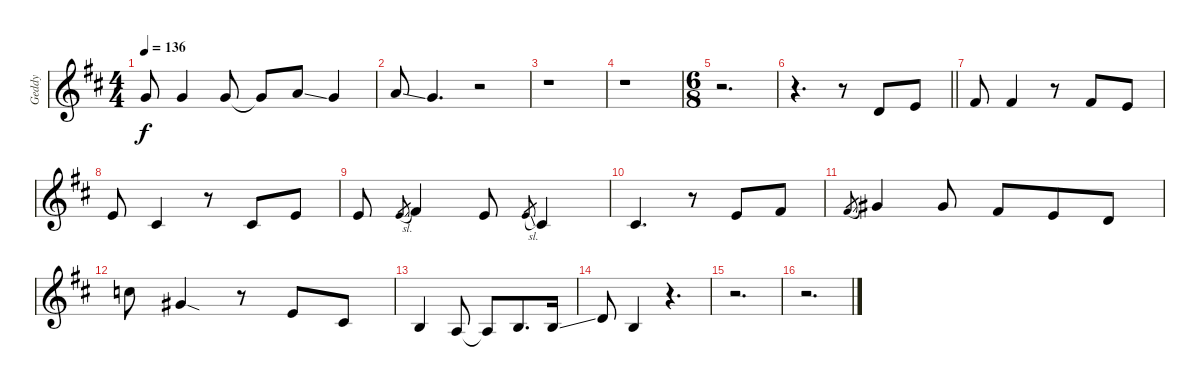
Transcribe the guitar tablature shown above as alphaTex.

\track ("Geddy" "Geddy") {instrument flute}
\staff {score}
\tuning (E4 B3 G3 D3 A2 E2) {hide}
\ts (4 4)
\tempo 136
\clef g2
\ks d
3.1.8{dy f} 3.1.4 3.1.8 3.1{t}.8 5.1{ss}.8 3.1.4 |
5.1{ss}.8 3.1.4{d} r.2 |
r.1 |
r.1 |
\ts (6 8)
r.2{d} |
\barLineRight lightlight
r.4{d} r.8 3.2.8 0.1.8 |
2.1.8 2.1.4 r.8 2.1.8 0.1.8 |
0.1.8 2.2.4 r.8 6.3.8 9.3.8 |
0.1.8 0.1{sl}.8{gr} 2.1.4 0.1.8 5.2{sl}.8{gr} 2.2.4 |
2.2.4{d} r.8 0.1.8 2.1.8 |
2.1{sl}.8{gr} 4.1.4 4.1.8 2.1.8 0.1.8 3.2.8 |
8.1.8 4.1{sod}.4 r.8 0.1.8 2.2.8 |
0.2.4 2.3.8 2.3{t}.8 0.2.8{d} 0.2{ss}.16 |
3.2.8 0.2.4 r.4{d} |
r.2{d} |
r.2{d}
